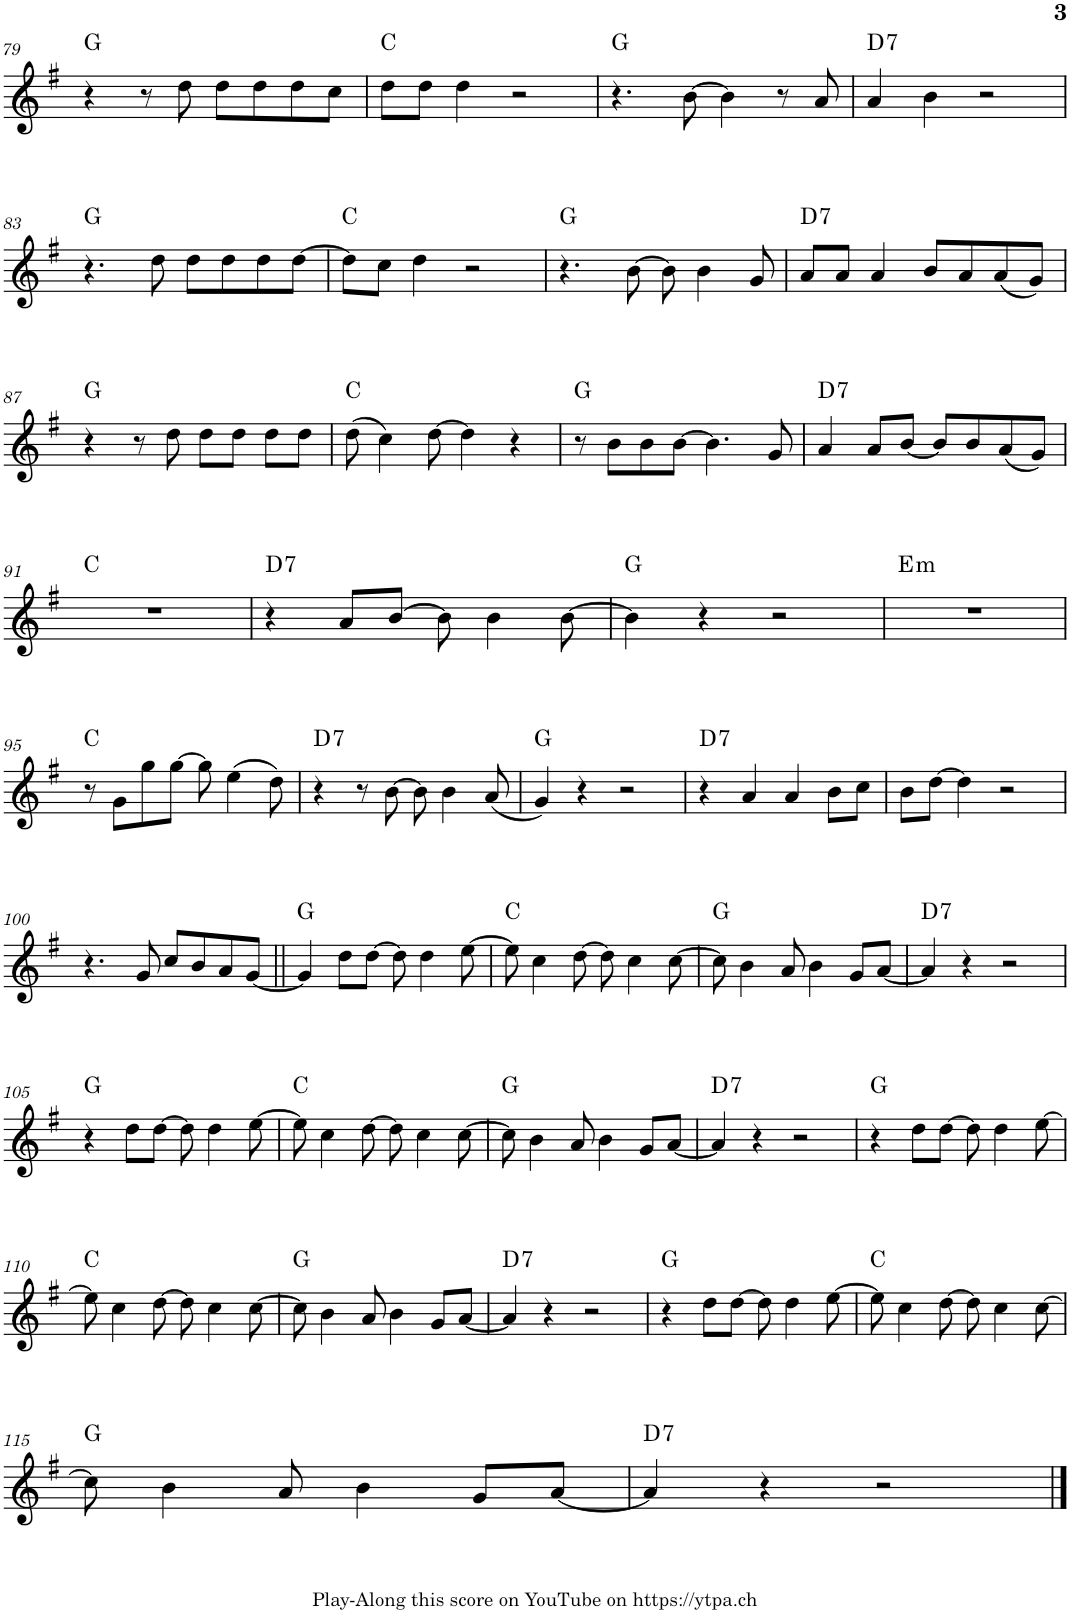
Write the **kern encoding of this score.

**kern	**harte
*part1	*part1
*staff1	*
*I"Piano	*
*I'Pno.	*
!!LO:PB:g=z
*clefG2	*
*k[f#]	*
*M4/4	*
=79	=79
4r	G:maj
8r	.
8dd\	.
8dd\L	.
8dd\	.
8dd\	.
8cc\J	.
=80	=80
8dd\L	C:maj
8dd\J	.
4dd\	.
2r	.
=81	=81
4.r	G:maj
[8b\	.
4b\]	.
8r	.
8a/	.
=82	=82
!	!LO:H:kt=7
4a/	D:7
4b\	.
2r	.
!!LO:LB:g=z
=83	=83
4.r	G:maj
8dd\	.
8dd\L	.
8dd\	.
8dd\	.
[8dd\J	.
=84	=84
8dd\L]	C:maj
8cc\J	.
4dd\	.
2r	.
=85	=85
4.r	G:maj
[8b\	.
8b\]	.
4b\	.
8g/	.
=86	=86
!	!LO:H:kt=7
8a/L	D:7
8a/J	.
4a/	.
8b/L	.
8a/	.
(8a/	.
8g/J)	.
!!LO:LB:g=z
=87	=87
4r	G:maj
8r	.
8dd\	.
8dd\L	.
8dd\J	.
8dd\L	.
8dd\J	.
=88	=88
(8dd\	C:maj
4cc\)	.
[8dd\	.
4dd\]	.
4r	.
=89	=89
8r	G:maj
8b\L	.
8b\	.
[8b\J	.
4.b\]	.
8g/	.
=90	=90
!	!LO:H:kt=7
4a/	D:7
8a/L	.
[8b/J	.
8b/L]	.
8b/	.
(8a/	.
8g/J)	.
!!LO:LB:g=z
=91	=91
1r	C:maj
=92	=92
!	!LO:H:kt=7
4r	D:7
8a/L	.
[8b/J	.
8b\]	.
4b\	.
[8b\	.
=93	=93
4b\]	G:maj
4r	.
2r	.
=94	=94
!	!LO:H:kt=m
1r	E:min
!!LO:LB:g=z
=95	=95
8r	C:maj
8g\L	.
8gg\	.
[8gg\J	.
8gg\]	.
(4ee\	.
8dd\)	.
=96	=96
!	!LO:H:kt=7
4r	D:7
8r	.
[8b\	.
8b\]	.
4b\	.
(8a/	.
=97	=97
4g/)	G:maj
4r	.
2r	.
=98	=98
!	!LO:H:kt=7
4r	D:7
4a/	.
4a/	.
8b\L	.
8cc\J	.
=99	=99
8b\L	.
[8dd\J	.
4dd\]	.
2r	.
!!LO:LB:g=z
=100	=100
4.r	.
8g/	.
8cc/L	.
8b/	.
8a/	.
[8g/J	.
=101||	=101||
4g/]	G:maj
8dd\L	.
[8dd\J	.
8dd\]	.
4dd\	.
[8ee\	.
=102	=102
8ee\]	C:maj
4cc\	.
[8dd\	.
8dd\]	.
4cc\	.
[8cc\	.
=103	=103
8cc\]	G:maj
4b\	.
8a/	.
4b\	.
8g/L	.
[8a/J	.
=104	=104
!	!LO:H:kt=7
4a/]	D:7
4r	.
2r	.
!!LO:LB:g=z
=105	=105
4r	G:maj
8dd\L	.
[8dd\J	.
8dd\]	.
4dd\	.
[8ee\	.
=106	=106
8ee\]	C:maj
4cc\	.
[8dd\	.
8dd\]	.
4cc\	.
[8cc\	.
=107	=107
8cc\]	G:maj
4b\	.
8a/	.
4b\	.
8g/L	.
[8a/J	.
=108	=108
!	!LO:H:kt=7
4a/]	D:7
4r	.
2r	.
=109	=109
4r	G:maj
8dd\L	.
[8dd\J	.
8dd\]	.
4dd\	.
[8ee\	.
!!LO:LB:g=z
=110	=110
8ee\]	C:maj
4cc\	.
[8dd\	.
8dd\]	.
4cc\	.
[8cc\	.
=111	=111
8cc\]	G:maj
4b\	.
8a/	.
4b\	.
8g/L	.
[8a/J	.
=112	=112
!	!LO:H:kt=7
4a/]	D:7
4r	.
2r	.
=113	=113
4r	G:maj
8dd\L	.
[8dd\J	.
8dd\]	.
4dd\	.
[8ee\	.
=114	=114
8ee\]	C:maj
4cc\	.
[8dd\	.
8dd\]	.
4cc\	.
[8cc\	.
!!LO:LB:g=z
=115	=115
8cc\]	G:maj
4b\	.
8a/	.
4b\	.
8g/L	.
[8a/J	.
=116	=116
!	!LO:H:kt=7
4a/]	D:7
4r	.
2r	.
==	==
*-	*-
